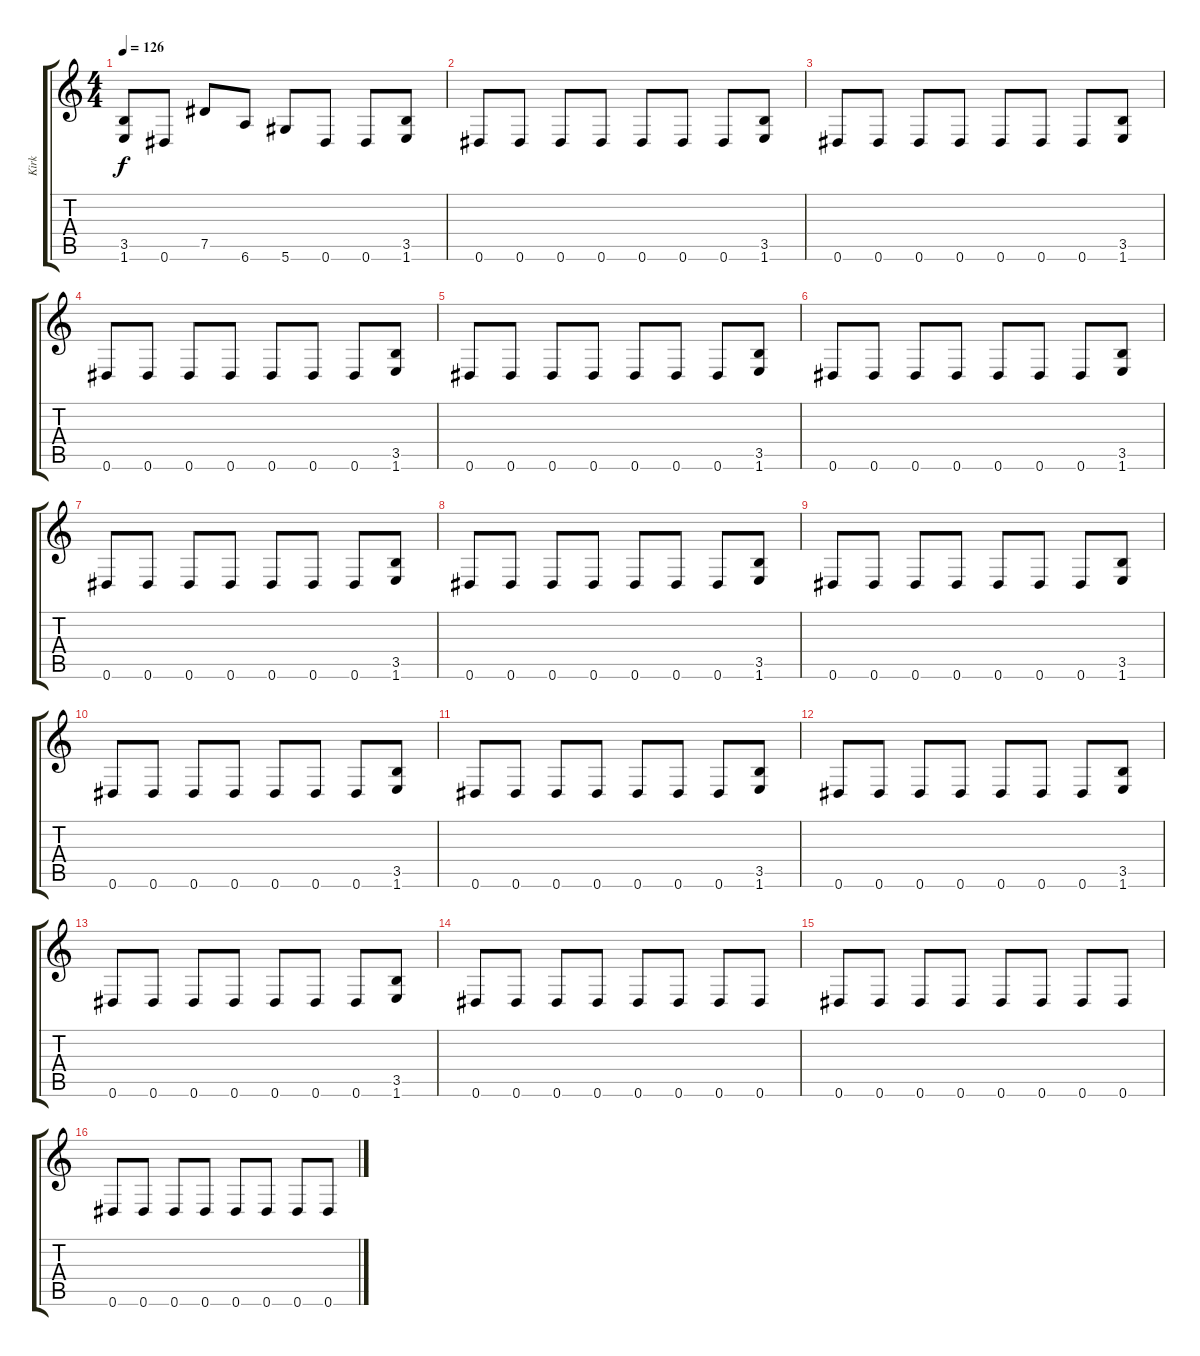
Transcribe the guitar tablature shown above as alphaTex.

\track ("Kirk" "Kirk") {instrument distortionguitar}
\staff {score tabs}
\tuning (Eb4 Bb3 Gb3 Db3 Ab2 Eb2) {hide}
\ts (4 4)
\tempo 126
\clef g2
\ks c
(3.5{t} 1.6{t}).8{dy f} 0.6.8 7.5.8 6.6.8 5.6.8 0.6.8 0.6.8 (3.5 1.6).8 |
0.6.8 0.6.8 0.6.8 0.6.8 0.6.8 0.6.8 0.6.8 (3.5 1.6).8 |
0.6.8 0.6.8 0.6.8 0.6.8 0.6.8 0.6.8 0.6.8 (3.5 1.6).8 |
0.6.8 0.6.8 0.6.8 0.6.8 0.6.8 0.6.8 0.6.8 (3.5 1.6).8 |
0.6.8 0.6.8 0.6.8 0.6.8 0.6.8 0.6.8 0.6.8 (3.5 1.6).8 |
0.6.8 0.6.8 0.6.8 0.6.8 0.6.8 0.6.8 0.6.8 (3.5 1.6).8 |
0.6.8 0.6.8 0.6.8 0.6.8 0.6.8 0.6.8 0.6.8 (3.5 1.6).8 |
0.6.8 0.6.8 0.6.8 0.6.8 0.6.8 0.6.8 0.6.8 (3.5 1.6).8 |
0.6.8 0.6.8 0.6.8 0.6.8 0.6.8 0.6.8 0.6.8 (3.5 1.6).8 |
0.6.8 0.6.8 0.6.8 0.6.8 0.6.8 0.6.8 0.6.8 (3.5 1.6).8 |
0.6.8 0.6.8 0.6.8 0.6.8 0.6.8 0.6.8 0.6.8 (3.5 1.6).8 |
0.6.8 0.6.8 0.6.8 0.6.8 0.6.8 0.6.8 0.6.8 (3.5 1.6).8 |
0.6.8 0.6.8 0.6.8 0.6.8 0.6.8 0.6.8 0.6.8 (3.5 1.6).8 |
0.6.8 0.6.8 0.6.8 0.6.8 0.6.8 0.6.8 0.6.8 0.6.8 |
0.6.8 0.6.8 0.6.8 0.6.8 0.6.8 0.6.8 0.6.8 0.6.8 |
0.6.8 0.6.8 0.6.8 0.6.8 0.6.8 0.6.8 0.6.8 0.6.8
